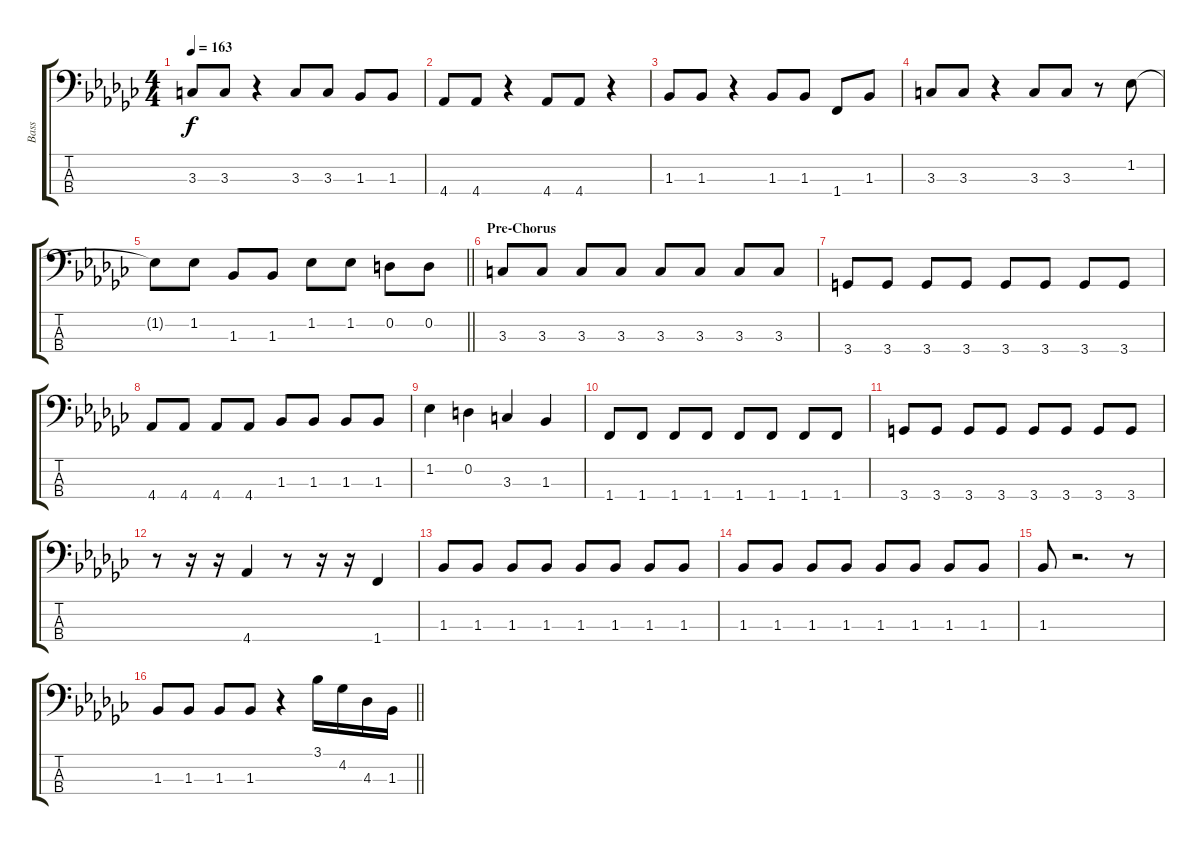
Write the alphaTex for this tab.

\track ("Bass" "Bass") {instrument electricbassfinger}
\staff {score tabs}
\tuning (G2 D2 A1 E1) {hide}
\ts (4 4)
\tempo 163
\clef f4
\ks gb
3.3.8{dy f} 3.3.8 r.4 3.3.8 3.3.8 1.3.8 1.3.8 |
4.4.8 4.4.8 r.4 4.4.8 4.4.8 r.4 |
1.3.8 1.3.8 r.4 1.3.8 1.3.8 1.4.8 1.3.8 |
3.3.8 3.3.8 r.4 3.3.8 3.3.8 r.8 1.2.8 |
\barLineRight lightlight
1.2{t}.8 1.2.8 1.3.8 1.3.8 1.2.8 1.2.8 0.2.8 0.2.8 |
\section ("" "Pre-Chorus")
3.3.8 3.3.8 3.3.8 3.3.8 3.3.8 3.3.8 3.3.8 3.3.8 |
3.4.8 3.4.8 3.4.8 3.4.8 3.4.8 3.4.8 3.4.8 3.4.8 |
4.4.8 4.4.8 4.4.8 4.4.8 1.3.8 1.3.8 1.3.8 1.3.8 |
1.2.4 0.2.4 3.3.4 1.3.4 |
1.4.8 1.4.8 1.4.8 1.4.8 1.4.8 1.4.8 1.4.8 1.4.8 |
3.4.8 3.4.8 3.4.8 3.4.8 3.4.8 3.4.8 3.4.8 3.4.8 |
r.8 r.16 r.16 4.4.4 r.8 r.16 r.16 1.4.4 |
1.3.8 1.3.8 1.3.8 1.3.8 1.3.8 1.3.8 1.3.8 1.3.8 |
1.3.8 1.3.8 1.3.8 1.3.8 1.3.8 1.3.8 1.3.8 1.3.8 |
1.3.8 r.2{d} r.8 |
\barLineRight lightlight
1.3.8 1.3.8 1.3.8 1.3.8 r.4 3.1.16 4.2.16 4.3.16 1.3.16
